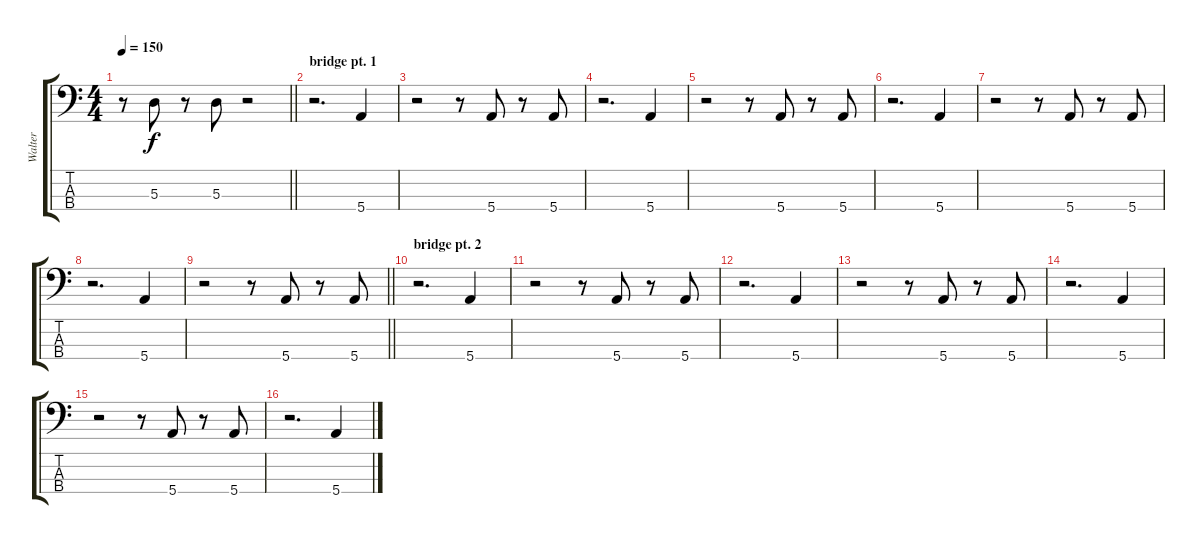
\track ("Walter" "Walter") {instrument electricbassfinger}
\staff {score tabs}
\tuning (G2 D2 A1 E1) {hide}
\ts (4 4)
\tempo 150
\clef f4
\barLineRight lightlight
\ks c
r.8{dy f} 5.3.8 r.8 5.3.8 r.2 |
\section ("" "bridge pt. 1")
r.2{d} 5.4.4 |
r.2 r.8 5.4.8 r.8 5.4.8 |
r.2{d} 5.4.4 |
r.2 r.8 5.4.8 r.8 5.4.8 |
r.2{d} 5.4.4 |
r.2 r.8 5.4.8 r.8 5.4.8 |
r.2{d} 5.4.4 |
\barLineRight lightlight
r.2 r.8 5.4.8 r.8 5.4.8 |
\section ("" "bridge pt. 2")
r.2{d} 5.4.4 |
r.2 r.8 5.4.8 r.8 5.4.8 |
r.2{d} 5.4.4 |
r.2 r.8 5.4.8 r.8 5.4.8 |
r.2{d} 5.4.4 |
r.2 r.8 5.4.8 r.8 5.4.8 |
r.2{d} 5.4.4
